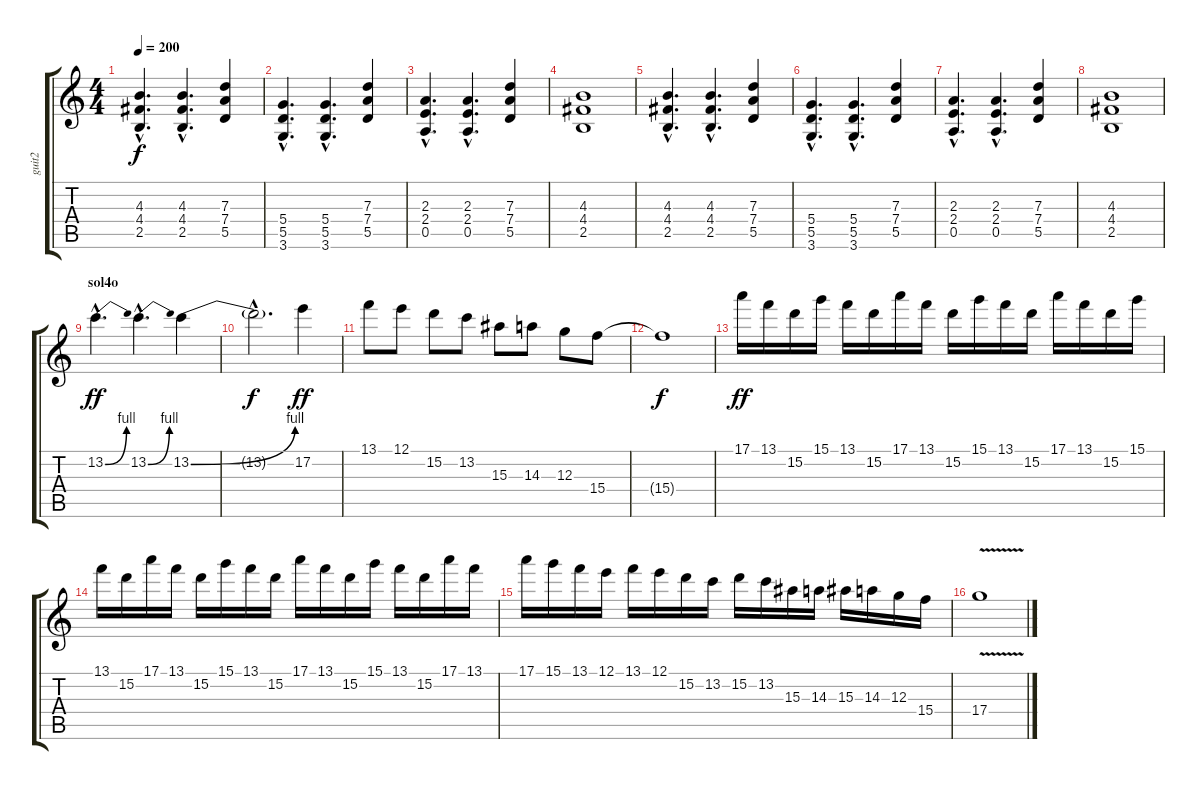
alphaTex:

\track ("guit2" "guit2") {instrument distortionguitar}
\staff {score tabs}
\tuning (E4 B3 G3 D3 A2 E2) {hide}
\ts (4 4)
\tempo 200
\clef g2
\ks c
(4.3{hac} 4.4{hac} 2.5{hac}).4{d dy f} (4.3{hac} 4.4{hac} 2.5{hac}).4{d} (7.3 7.4 5.5).4 |
(5.4{hac} 5.5{hac} 3.6{hac}).4{d} (5.4{hac} 5.5{hac} 3.6{hac}).4{d} (7.3 7.4 5.5).4 |
(2.3{hac} 2.4{hac} 0.5{hac}).4{d} (2.3{hac} 2.4{hac} 0.5{hac}).4{d} (7.3 7.4 5.5).4 |
(4.3 4.4 2.5).1 |
(4.3{hac} 4.4{hac} 2.5{hac}).4{d} (4.3{hac} 4.4{hac} 2.5{hac}).4{d} (7.3 7.4 5.5).4 |
(5.4{hac} 5.5{hac} 3.6{hac}).4{d} (5.4{hac} 5.5{hac} 3.6{hac}).4{d} (7.3 7.4 5.5).4 |
(2.3{hac} 2.4{hac} 0.5{hac}).4{d} (2.3{hac} 2.4{hac} 0.5{hac}).4{d} (7.3 7.4 5.5).4 |
(4.3 4.4 2.5).1 |
\section ("" "sol4o")
13.2{be (bend 0 0 60 4) hac}.4{d dy ff} 13.2{be (bend 0 0 60 4) hac}.4{d} 13.2{be (bend 0 0 60 4)}.4 |
13.2{hac t}.2{d dy f} 17.2.4{dy ff} |
13.1.8 12.1.8 15.2.8 13.2.8 15.3.8 14.3.8 12.3.8 15.4.8 |
15.4{t}.1{dy f} |
17.1.16{dy ff} 13.1.16 15.2.16 15.1.16 13.1.16 15.2.16 17.1.16 13.1.16 15.2.16 15.1.16 13.1.16 15.2.16 17.1.16 13.1.16 15.2.16 15.1.16 |
13.1.16 15.2.16 17.1.16 13.1.16 15.2.16 15.1.16 13.1.16 15.2.16 17.1.16 13.1.16 15.2.16 15.1.16 13.1.16 15.2.16 17.1.16 13.1.16 |
17.1.16 15.1.16 13.1.16 12.1.16 13.1.16 12.1.16 15.2.16 13.2.16 15.2.16 13.2.16 15.3.16 14.3.16 15.3.16 14.3.16 12.3.16 15.4.16 |
17.4{v}.1
